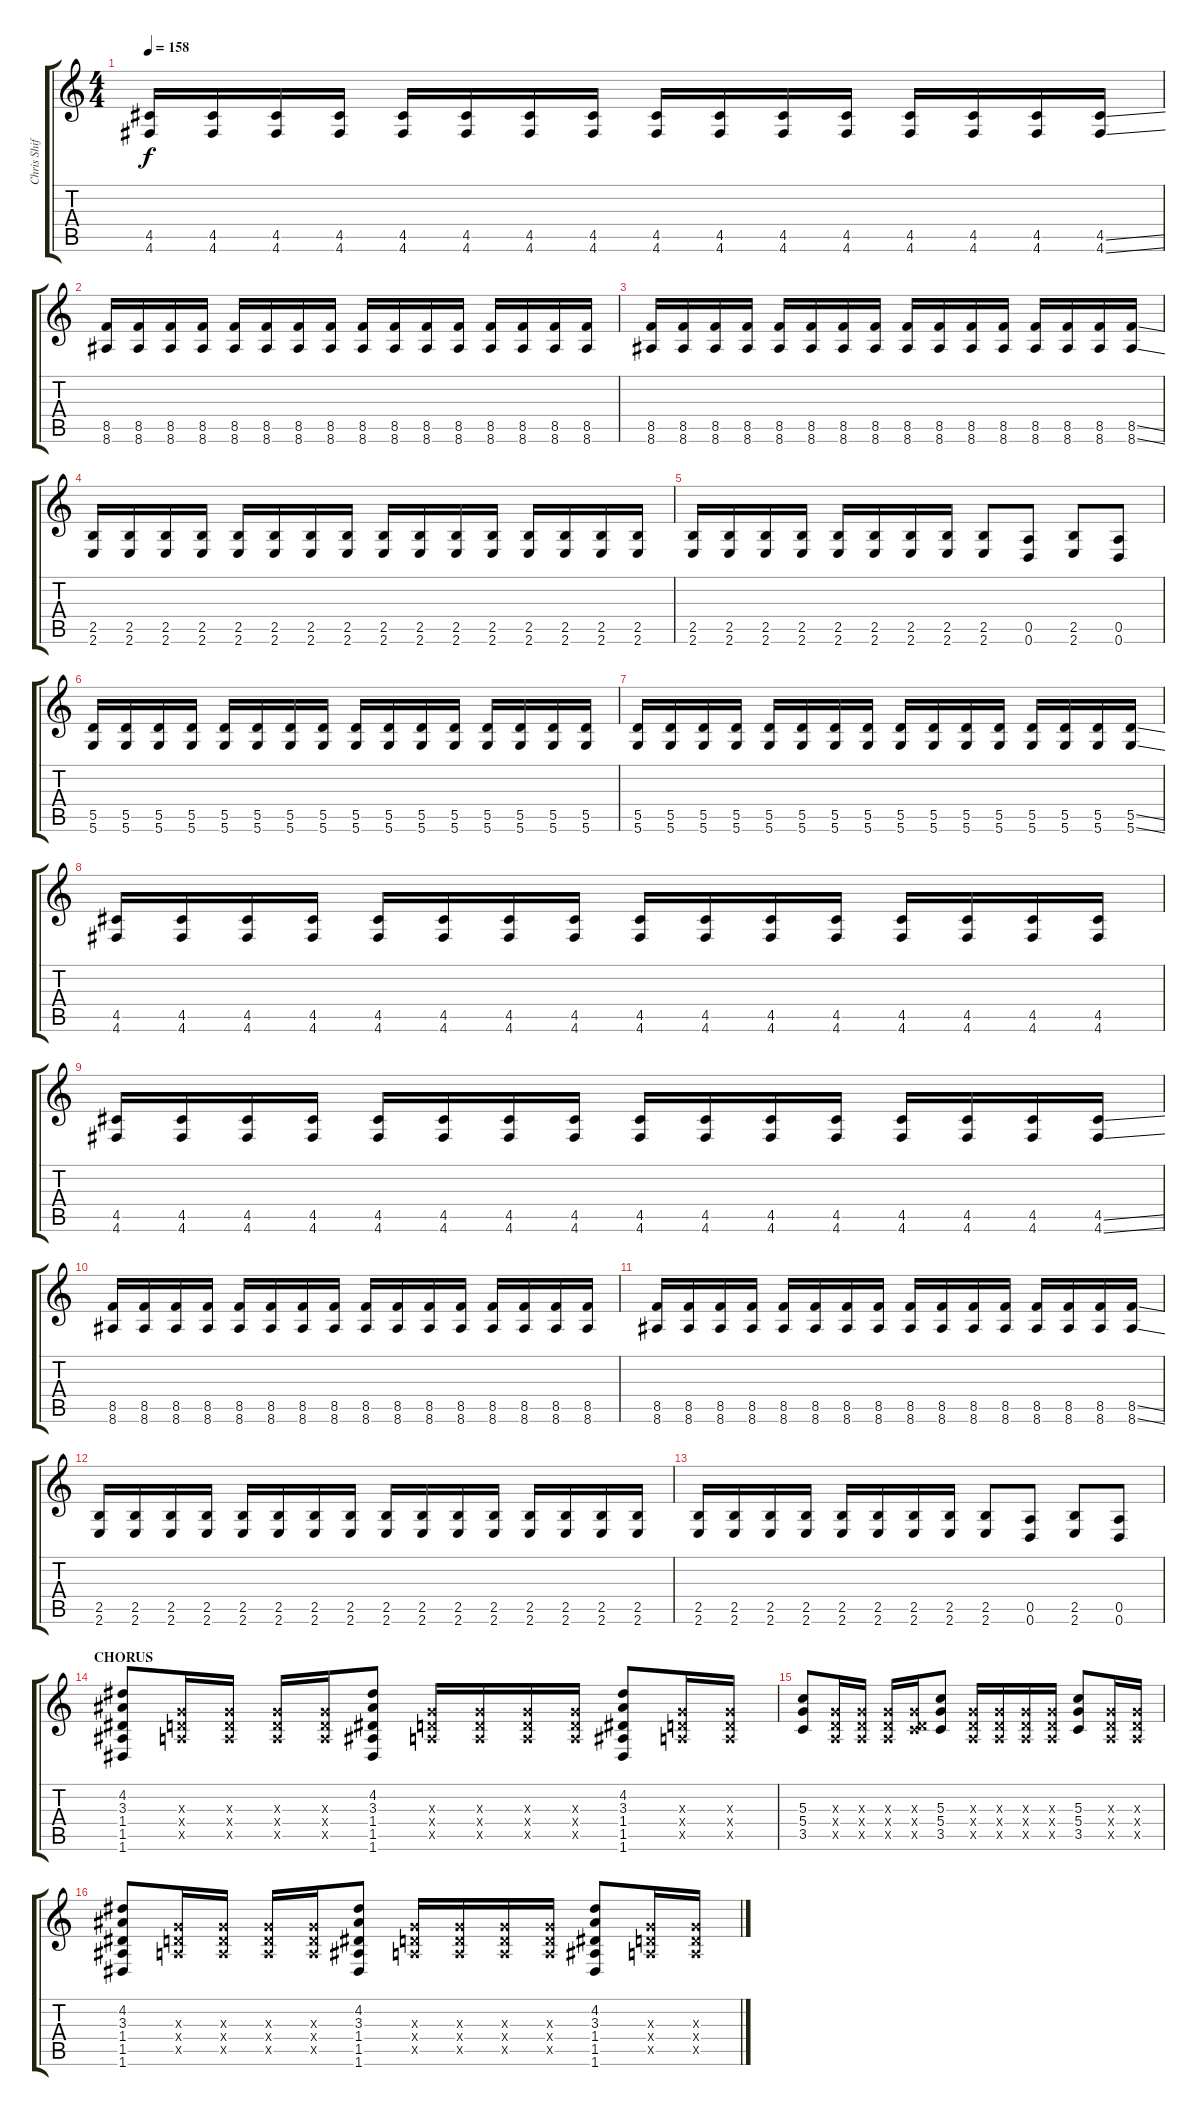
\track ("Chris Shiflet (Guitar)" "Chris Shif") {instrument overdrivenguitar}
\staff {score tabs}
\tuning (E4 B3 G3 D3 A2 D2) {hide}
\ts (4 4)
\tempo 158
\clef g2
\ks c
(4.5 4.6).16{dy f} (4.5 4.6).16 (4.5 4.6).16 (4.5 4.6).16 (4.5 4.6).16 (4.5 4.6).16 (4.5 4.6).16 (4.5 4.6).16 (4.5 4.6).16 (4.5 4.6).16 (4.5 4.6).16 (4.5 4.6).16 (4.5 4.6).16 (4.5 4.6).16 (4.5 4.6).16 (4.5{ss} 4.6{ss}).16 |
(8.5 8.6).16 (8.5 8.6).16 (8.5 8.6).16 (8.5 8.6).16 (8.5 8.6).16 (8.5 8.6).16 (8.5 8.6).16 (8.5 8.6).16 (8.5 8.6).16 (8.5 8.6).16 (8.5 8.6).16 (8.5 8.6).16 (8.5 8.6).16 (8.5 8.6).16 (8.5 8.6).16 (8.5 8.6).16 |
(8.5 8.6).16 (8.5 8.6).16 (8.5 8.6).16 (8.5 8.6).16 (8.5 8.6).16 (8.5 8.6).16 (8.5 8.6).16 (8.5 8.6).16 (8.5 8.6).16 (8.5 8.6).16 (8.5 8.6).16 (8.5 8.6).16 (8.5 8.6).16 (8.5 8.6).16 (8.5 8.6).16 (8.5{ss} 8.6{ss}).16 |
(2.5 2.6).16 (2.5 2.6).16 (2.5 2.6).16 (2.5 2.6).16 (2.5 2.6).16 (2.5 2.6).16 (2.5 2.6).16 (2.5 2.6).16 (2.5 2.6).16 (2.5 2.6).16 (2.5 2.6).16 (2.5 2.6).16 (2.5 2.6).16 (2.5 2.6).16 (2.5 2.6).16 (2.5 2.6).16 |
(2.5 2.6).16 (2.5 2.6).16 (2.5 2.6).16 (2.5 2.6).16 (2.5 2.6).16 (2.5 2.6).16 (2.5 2.6).16 (2.5 2.6).16 (2.5 2.6).8 (0.5 0.6).8 (2.5 2.6).8 (0.5 0.6).8 |
(5.5 5.6).16 (5.5 5.6).16 (5.5 5.6).16 (5.5 5.6).16 (5.5 5.6).16 (5.5 5.6).16 (5.5 5.6).16 (5.5 5.6).16 (5.5 5.6).16 (5.5 5.6).16 (5.5 5.6).16 (5.5 5.6).16 (5.5 5.6).16 (5.5 5.6).16 (5.5 5.6).16 (5.5 5.6).16 |
(5.5 5.6).16 (5.5 5.6).16 (5.5 5.6).16 (5.5 5.6).16 (5.5 5.6).16 (5.5 5.6).16 (5.5 5.6).16 (5.5 5.6).16 (5.5 5.6).16 (5.5 5.6).16 (5.5 5.6).16 (5.5 5.6).16 (5.5 5.6).16 (5.5 5.6).16 (5.5 5.6).16 (5.5{ss} 5.6{ss}).16 |
(4.5 4.6).16 (4.5 4.6).16 (4.5 4.6).16 (4.5 4.6).16 (4.5 4.6).16 (4.5 4.6).16 (4.5 4.6).16 (4.5 4.6).16 (4.5 4.6).16 (4.5 4.6).16 (4.5 4.6).16 (4.5 4.6).16 (4.5 4.6).16 (4.5 4.6).16 (4.5 4.6).16 (4.5 4.6).16 |
(4.5 4.6).16 (4.5 4.6).16 (4.5 4.6).16 (4.5 4.6).16 (4.5 4.6).16 (4.5 4.6).16 (4.5 4.6).16 (4.5 4.6).16 (4.5 4.6).16 (4.5 4.6).16 (4.5 4.6).16 (4.5 4.6).16 (4.5 4.6).16 (4.5 4.6).16 (4.5 4.6).16 (4.5{ss} 4.6{ss}).16 |
(8.5 8.6).16 (8.5 8.6).16 (8.5 8.6).16 (8.5 8.6).16 (8.5 8.6).16 (8.5 8.6).16 (8.5 8.6).16 (8.5 8.6).16 (8.5 8.6).16 (8.5 8.6).16 (8.5 8.6).16 (8.5 8.6).16 (8.5 8.6).16 (8.5 8.6).16 (8.5 8.6).16 (8.5 8.6).16 |
(8.5 8.6).16 (8.5 8.6).16 (8.5 8.6).16 (8.5 8.6).16 (8.5 8.6).16 (8.5 8.6).16 (8.5 8.6).16 (8.5 8.6).16 (8.5 8.6).16 (8.5 8.6).16 (8.5 8.6).16 (8.5 8.6).16 (8.5 8.6).16 (8.5 8.6).16 (8.5 8.6).16 (8.5{ss} 8.6{ss}).16 |
(2.5 2.6).16 (2.5 2.6).16 (2.5 2.6).16 (2.5 2.6).16 (2.5 2.6).16 (2.5 2.6).16 (2.5 2.6).16 (2.5 2.6).16 (2.5 2.6).16 (2.5 2.6).16 (2.5 2.6).16 (2.5 2.6).16 (2.5 2.6).16 (2.5 2.6).16 (2.5 2.6).16 (2.5 2.6).16 |
(2.5 2.6).16 (2.5 2.6).16 (2.5 2.6).16 (2.5 2.6).16 (2.5 2.6).16 (2.5 2.6).16 (2.5 2.6).16 (2.5 2.6).16 (2.5 2.6).8 (0.5 0.6).8 (2.5 2.6).8 (0.5 0.6).8 |
\section ("" "CHORUS")
(4.2 3.3 1.4 1.5 1.6).8 (0.3{x} 0.4{x} 0.5{x}).16 (0.3{x} 0.4{x} 0.5{x}).16 (0.3{x} 0.4{x} 0.5{x}).16 (0.3{x} 0.4{x} 0.5{x}).16 (4.2 3.3 1.4 1.5 1.6).8 (0.3{x} 0.4{x} 0.5{x}).16 (0.3{x} 0.4{x} 0.5{x}).16 (0.3{x} 0.4{x} 0.5{x}).16 (0.3{x} 0.4{x} 0.5{x}).16 (4.2 3.3 1.4 1.5 1.6).8 (0.3{x} 0.4{x} 0.5{x}).16 (0.3{x} 0.4{x} 0.5{x}).16 |
(5.3 5.4 3.5).8 (0.3{x} 0.4{x} 0.5{x}).16 (0.3{x} 0.4{x} 0.5{x}).16 (0.3{x} 0.4{x} 0.5{x}).16 (0.3{x} 0.4{x} 3.5{x}).16 (5.3 5.4 3.5).8 (0.3{x} 0.4{x} 0.5{x}).16 (0.3{x} 0.4{x} 0.5{x}).16 (0.3{x} 0.4{x} 0.5{x}).16 (0.3{x} 0.4{x} 0.5{x}).16 (5.3 5.4 3.5).8 (0.3{x} 0.4{x} 0.5{x}).16 (0.3{x} 0.4{x} 0.5{x}).16 |
(4.2 3.3 1.4 1.5 1.6).8 (0.3{x} 0.4{x} 0.5{x}).16 (0.3{x} 0.4{x} 0.5{x}).16 (0.3{x} 0.4{x} 0.5{x}).16 (0.3{x} 0.4{x} 0.5{x}).16 (4.2 3.3 1.4 1.5 1.6).8 (0.3{x} 0.4{x} 0.5{x}).16 (0.3{x} 0.4{x} 0.5{x}).16 (0.3{x} 0.4{x} 0.5{x}).16 (0.3{x} 0.4{x} 0.5{x}).16 (4.2 3.3 1.4 1.5 1.6).8 (0.3{x} 0.4{x} 0.5{x}).16 (0.3{x} 0.4{x} 0.5{x}).16
